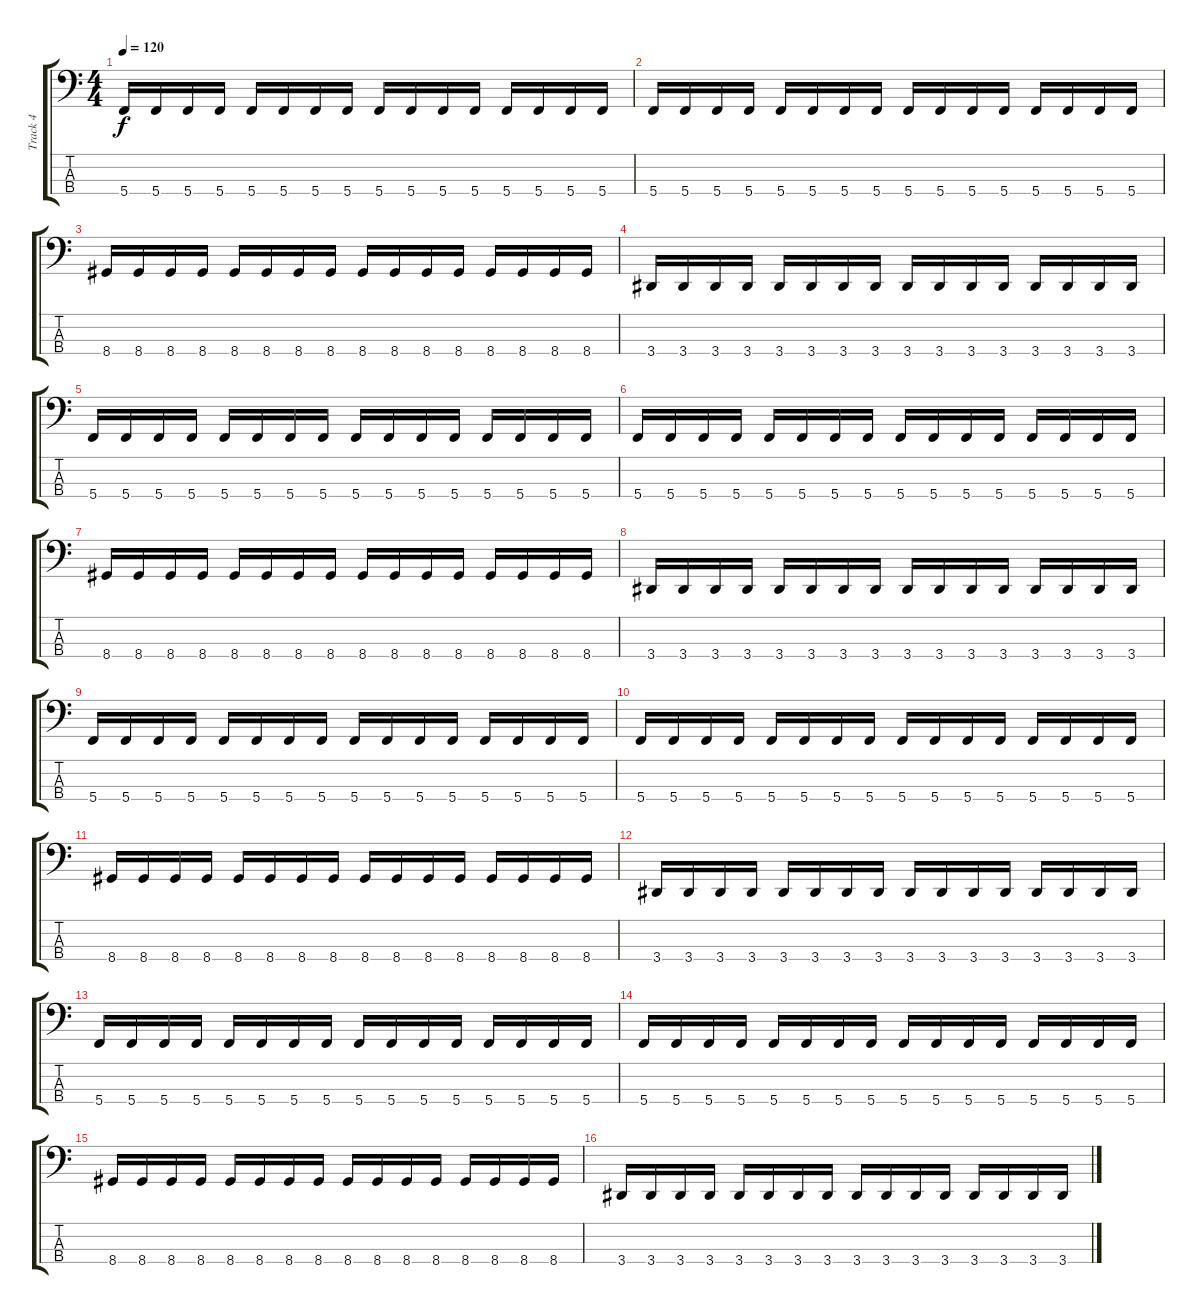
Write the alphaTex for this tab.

\track ("Track 4" "Track 4") {instrument electricbasspick}
\staff {score tabs}
\tuning (F2 C2 G1 C1) {hide}
\ts (4 4)
\tempo 120
\clef f4
\ks c
5.4.16{dy f} 5.4.16 5.4.16 5.4.16 5.4.16 5.4.16 5.4.16 5.4.16 5.4.16 5.4.16 5.4.16 5.4.16 5.4.16 5.4.16 5.4.16 5.4.16 |
5.4.16 5.4.16 5.4.16 5.4.16 5.4.16 5.4.16 5.4.16 5.4.16 5.4.16 5.4.16 5.4.16 5.4.16 5.4.16 5.4.16 5.4.16 5.4.16 |
8.4.16 8.4.16 8.4.16 8.4.16 8.4.16 8.4.16 8.4.16 8.4.16 8.4.16 8.4.16 8.4.16 8.4.16 8.4.16 8.4.16 8.4.16 8.4.16 |
3.4.16 3.4.16 3.4.16 3.4.16 3.4.16 3.4.16 3.4.16 3.4.16 3.4.16 3.4.16 3.4.16 3.4.16 3.4.16 3.4.16 3.4.16 3.4.16 |
5.4.16 5.4.16 5.4.16 5.4.16 5.4.16 5.4.16 5.4.16 5.4.16 5.4.16 5.4.16 5.4.16 5.4.16 5.4.16 5.4.16 5.4.16 5.4.16 |
5.4.16 5.4.16 5.4.16 5.4.16 5.4.16 5.4.16 5.4.16 5.4.16 5.4.16 5.4.16 5.4.16 5.4.16 5.4.16 5.4.16 5.4.16 5.4.16 |
8.4.16 8.4.16 8.4.16 8.4.16 8.4.16 8.4.16 8.4.16 8.4.16 8.4.16 8.4.16 8.4.16 8.4.16 8.4.16 8.4.16 8.4.16 8.4.16 |
3.4.16 3.4.16 3.4.16 3.4.16 3.4.16 3.4.16 3.4.16 3.4.16 3.4.16 3.4.16 3.4.16 3.4.16 3.4.16 3.4.16 3.4.16 3.4.16 |
5.4.16 5.4.16 5.4.16 5.4.16 5.4.16 5.4.16 5.4.16 5.4.16 5.4.16 5.4.16 5.4.16 5.4.16 5.4.16 5.4.16 5.4.16 5.4.16 |
5.4.16 5.4.16 5.4.16 5.4.16 5.4.16 5.4.16 5.4.16 5.4.16 5.4.16 5.4.16 5.4.16 5.4.16 5.4.16 5.4.16 5.4.16 5.4.16 |
8.4.16 8.4.16 8.4.16 8.4.16 8.4.16 8.4.16 8.4.16 8.4.16 8.4.16 8.4.16 8.4.16 8.4.16 8.4.16 8.4.16 8.4.16 8.4.16 |
3.4.16 3.4.16 3.4.16 3.4.16 3.4.16 3.4.16 3.4.16 3.4.16 3.4.16 3.4.16 3.4.16 3.4.16 3.4.16 3.4.16 3.4.16 3.4.16 |
5.4.16 5.4.16 5.4.16 5.4.16 5.4.16 5.4.16 5.4.16 5.4.16 5.4.16 5.4.16 5.4.16 5.4.16 5.4.16 5.4.16 5.4.16 5.4.16 |
5.4.16 5.4.16 5.4.16 5.4.16 5.4.16 5.4.16 5.4.16 5.4.16 5.4.16 5.4.16 5.4.16 5.4.16 5.4.16 5.4.16 5.4.16 5.4.16 |
8.4.16 8.4.16 8.4.16 8.4.16 8.4.16 8.4.16 8.4.16 8.4.16 8.4.16 8.4.16 8.4.16 8.4.16 8.4.16 8.4.16 8.4.16 8.4.16 |
3.4.16 3.4.16 3.4.16 3.4.16 3.4.16 3.4.16 3.4.16 3.4.16 3.4.16 3.4.16 3.4.16 3.4.16 3.4.16 3.4.16 3.4.16 3.4.16
